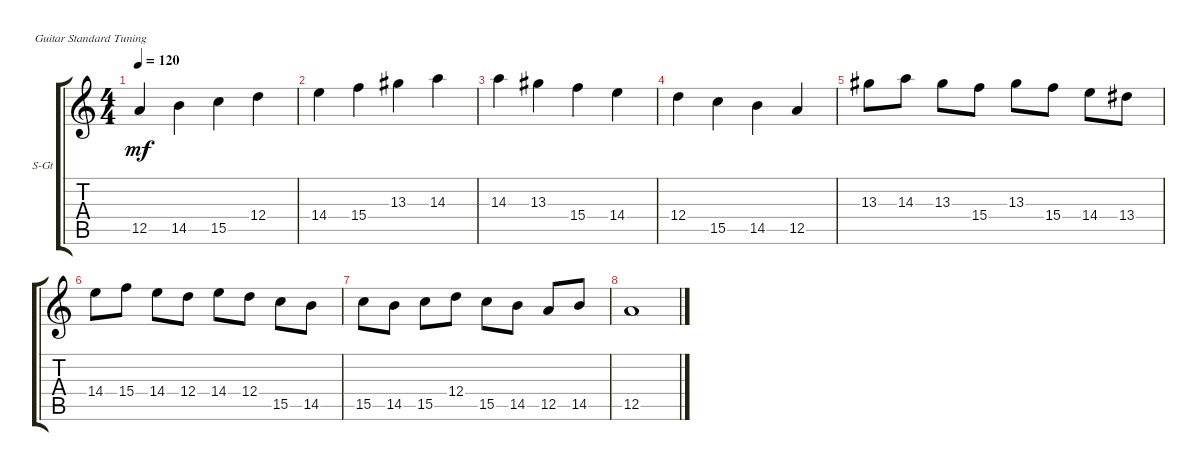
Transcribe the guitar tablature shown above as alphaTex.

\defaultSystemsLayout 4
\bracketExtendMode groupsimilarinstruments
\firstSystemTrackNameOrientation horizontal
\otherSystemsTrackNameOrientation horizontal
\track ("Steel Guitar" "S-Gt") {instrument acousticguitarsteel}
\staff {score tabs}
\tuning (E4 B3 G3 D3 A2 E2)
\ts (4 4)
\tempo 120
\clef g2
\ks c
12.5.4{dy mf instrument acousticguitarsteel} 14.5.4 15.5.4 12.4.4 |
14.4.4 15.4.4 13.3.4 14.3.4 |
14.3.4 13.3.4 15.4.4 14.4.4 |
12.4.4 15.5.4 14.5.4 12.5.4 |
13.3.8 14.3.8 13.3.8 15.4.8 13.3.8 15.4.8 14.4.8 13.4.8 |
14.4.8 15.4.8 14.4.8 12.4.8 14.4.8 12.4.8 15.5.8 14.5.8 |
15.5.8 14.5.8 15.5.8 12.4.8 15.5.8 14.5.8 12.5.8 14.5.8 |
12.5.1
